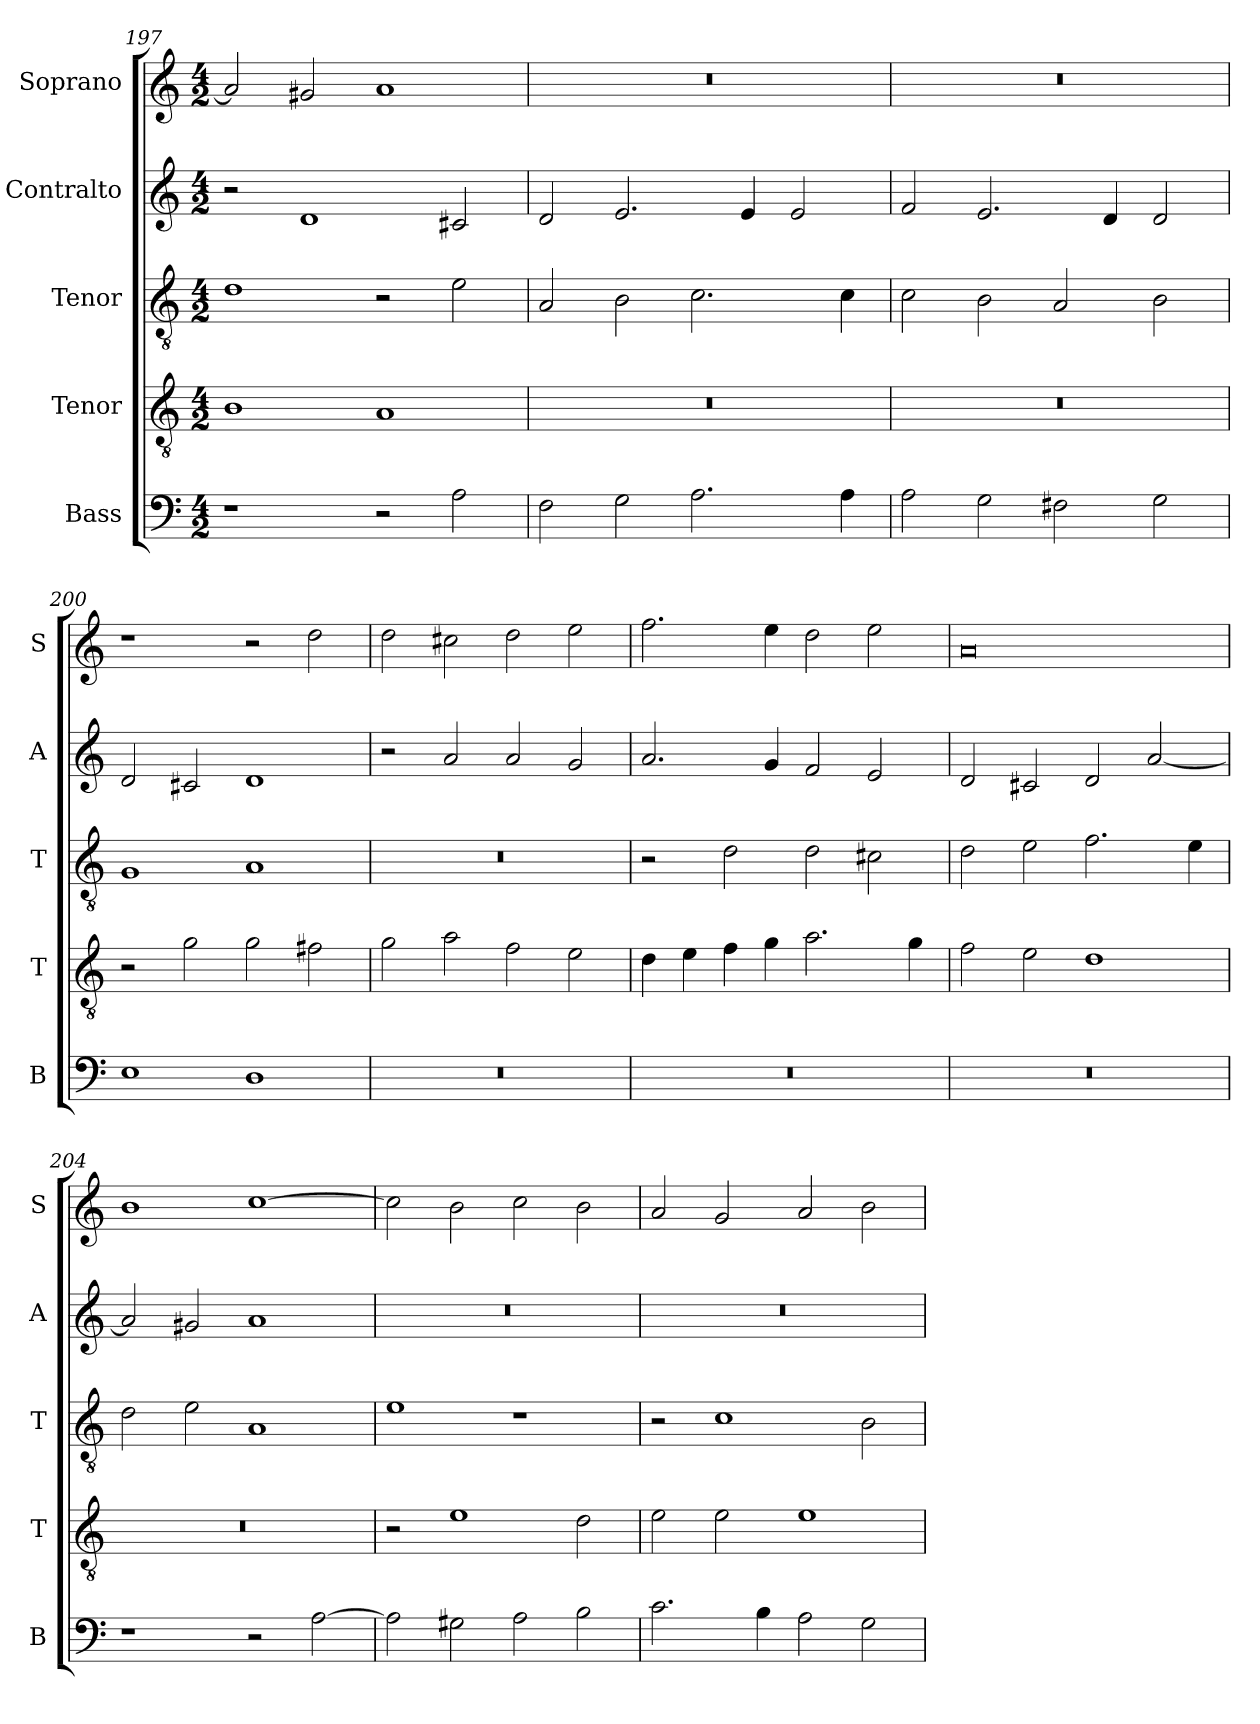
**kern	**kern	**kern	**kern	**kern
*part5	*part4	*part3	*part2	*part1
*staff5	*staff4	*staff3	*staff2	*staff1
*I"Bass	*I"Tenor	*I"Tenor	*I"Contralto	*I"Soprano
*I'B	*I'T	*I'T	*I'A	*I'S
*clefF4	*clefGv2	*clefGv2	*clefG2	*clefG2
*k[]	*k[]	*k[]	*k[]	*k[]
*A:aeo	*A:aeo	*A:aeo	*A:aeo	*A:aeo
*M4/2	*M4/2	*M4/2	*M4/2	*M4/2
=197	=197	=197	=197	=197
1r	1B	1d	2r	2a]
.	.	.	1d	2g#X
2r	1A	2r	.	1a
2A	.	2e	2c#X	.
=198	=198	=198	=198	=198
2F	0r	2A	2d	0r
2G	.	2B	2.e	.
2.A	.	2.c	.	.
.	.	.	4e	.
.	.	.	2e	.
4A	.	4c	.	.
=199	=199	=199	=199	=199
2A	0r	2c	2f	0r
2G	.	2B	2.e	.
2F#X	.	2A	.	.
.	.	.	4d	.
2G	.	2B	2d	.
=200	=200	=200	=200	=200
1E	2r	1G	2d	1r
.	2g	.	2c#X	.
1D	2g	1A	1d	2r
.	2f#X	.	.	2dd
=201	=201	=201	=201	=201
0r	2g	0r	2r	2dd
.	2a	.	2a	2cc#X
.	2f	.	2a	2dd
.	2e	.	2g	2ee
=202	=202	=202	=202	=202
0r	4d	2r	2.a	2.ff
.	4e	.	.	.
.	4f	2d	.	.
.	4g	.	4g	4ee
.	2.a	2d	2f	2dd
.	.	2c#X	2e	2ee
.	4g	.	.	.
=203	=203	=203	=203	=203
0r	2f	2d	2d	0a
.	2e	2e	2c#X	.
.	1d	2.f	2d	.
.	.	.	[2a	.
.	.	4e	.	.
=204	=204	=204	=204	=204
1r	0r	2d	2a]	1b
.	.	2e	2g#X	.
2r	.	1A	1a	[1cc
[2A	.	.	.	.
=205	=205	=205	=205	=205
2A]	2r	1e	0r	2cc]
2G#X	1e	.	.	2b
2A	.	1r	.	2cc
2B	2d	.	.	2b
=206	=206	=206	=206	=206
2.c	2e	2r	0r	2a
.	2e	1c	.	2g
4B	.	.	.	.
2A	1e	.	.	2a
2G	.	2B	.	2b
=	=	=	=	=
*-	*-	*-	*-	*-
